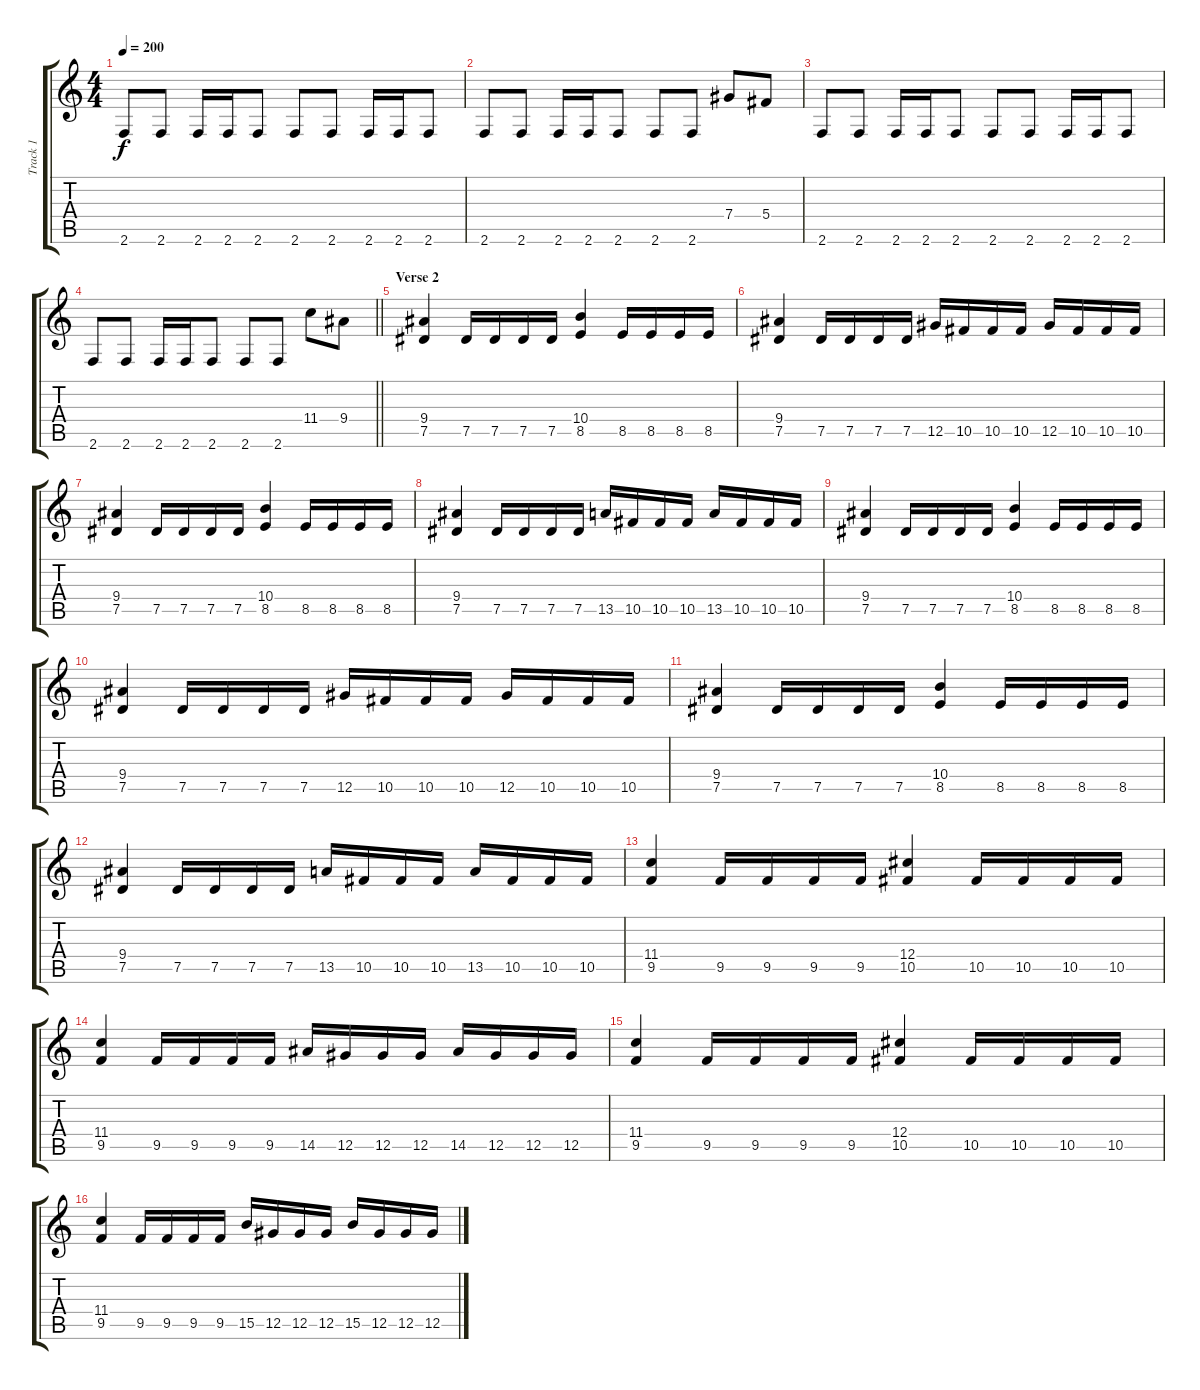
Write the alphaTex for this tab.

\track ("Track 1" "Track 1") {instrument distortionguitar}
\staff {score tabs}
\tuning (Eb4 Bb3 Gb3 Db3 Ab2 Eb2) {hide}
\ts (4 4)
\tempo 200
\clef g2
\ks c
2.6.8{dy f} 2.6.8 2.6.16 2.6.16 2.6.8 2.6.8 2.6.8 2.6.16 2.6.16 2.6.8 |
2.6.8 2.6.8 2.6.16 2.6.16 2.6.8 2.6.8 2.6.8 7.4.8 5.4.8 |
2.6.8 2.6.8 2.6.16 2.6.16 2.6.8 2.6.8 2.6.8 2.6.16 2.6.16 2.6.8 |
\barLineRight lightlight
2.6.8 2.6.8 2.6.16 2.6.16 2.6.8 2.6.8 2.6.8 11.4.8 9.4.8 |
\section ("" "Verse 2")
(9.4 7.5).4 7.5.16 7.5.16 7.5.16 7.5.16 (10.4 8.5).4 8.5.16 8.5.16 8.5.16 8.5.16 |
(9.4 7.5).4 7.5.16 7.5.16 7.5.16 7.5.16 12.5.16 10.5.16 10.5.16 10.5.16 12.5.16 10.5.16 10.5.16 10.5.16 |
(9.4 7.5).4 7.5.16 7.5.16 7.5.16 7.5.16 (10.4 8.5).4 8.5.16 8.5.16 8.5.16 8.5.16 |
(9.4 7.5).4 7.5.16 7.5.16 7.5.16 7.5.16 13.5.16 10.5.16 10.5.16 10.5.16 13.5.16 10.5.16 10.5.16 10.5.16 |
(9.4 7.5).4 7.5.16 7.5.16 7.5.16 7.5.16 (10.4 8.5).4 8.5.16 8.5.16 8.5.16 8.5.16 |
(9.4 7.5).4 7.5.16 7.5.16 7.5.16 7.5.16 12.5.16 10.5.16 10.5.16 10.5.16 12.5.16 10.5.16 10.5.16 10.5.16 |
(9.4 7.5).4 7.5.16 7.5.16 7.5.16 7.5.16 (10.4 8.5).4 8.5.16 8.5.16 8.5.16 8.5.16 |
(9.4 7.5).4 7.5.16 7.5.16 7.5.16 7.5.16 13.5.16 10.5.16 10.5.16 10.5.16 13.5.16 10.5.16 10.5.16 10.5.16 |
(11.4 9.5).4 9.5.16 9.5.16 9.5.16 9.5.16 (12.4 10.5).4 10.5.16 10.5.16 10.5.16 10.5.16 |
(11.4 9.5).4 9.5.16 9.5.16 9.5.16 9.5.16 14.5.16 12.5.16 12.5.16 12.5.16 14.5.16 12.5.16 12.5.16 12.5.16 |
(11.4 9.5).4 9.5.16 9.5.16 9.5.16 9.5.16 (12.4 10.5).4 10.5.16 10.5.16 10.5.16 10.5.16 |
(11.4 9.5).4 9.5.16 9.5.16 9.5.16 9.5.16 15.5.16 12.5.16 12.5.16 12.5.16 15.5.16 12.5.16 12.5.16 12.5.16
